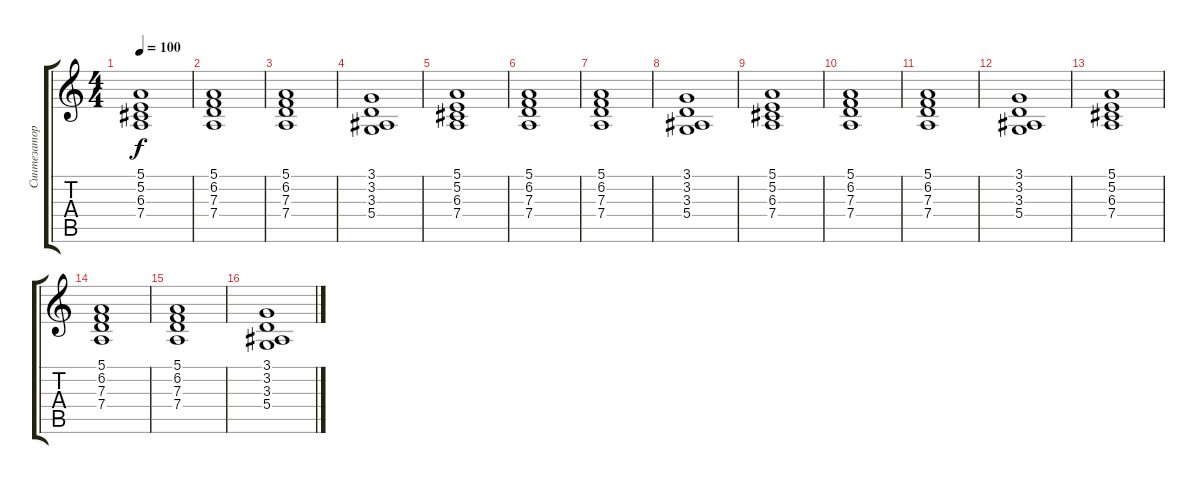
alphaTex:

\track ("Синтезатор" "Синтезатор") {instrument stringensemble1}
\staff {score tabs}
\tuning (E4 B3 G3 D3 A2 E2) {hide}
\ts (4 4)
\tempo 100
\clef g2
\ks c
(5.1 5.2 6.3 7.4).1{dy f} |
(5.1 6.2 7.3 7.4).1 |
(5.1 6.2 7.3 7.4).1 |
(3.1 3.2 3.3 5.4).1 |
(5.1 5.2 6.3 7.4).1 |
(5.1 6.2 7.3 7.4).1 |
(5.1 6.2 7.3 7.4).1 |
(3.1 3.2 3.3 5.4).1 |
(5.1 5.2 6.3 7.4).1 |
(5.1 6.2 7.3 7.4).1 |
(5.1 6.2 7.3 7.4).1 |
(3.1 3.2 3.3 5.4).1 |
(5.1 5.2 6.3 7.4).1 |
(5.1 6.2 7.3 7.4).1 |
(5.1 6.2 7.3 7.4).1 |
(3.1 3.2 3.3 5.4).1
